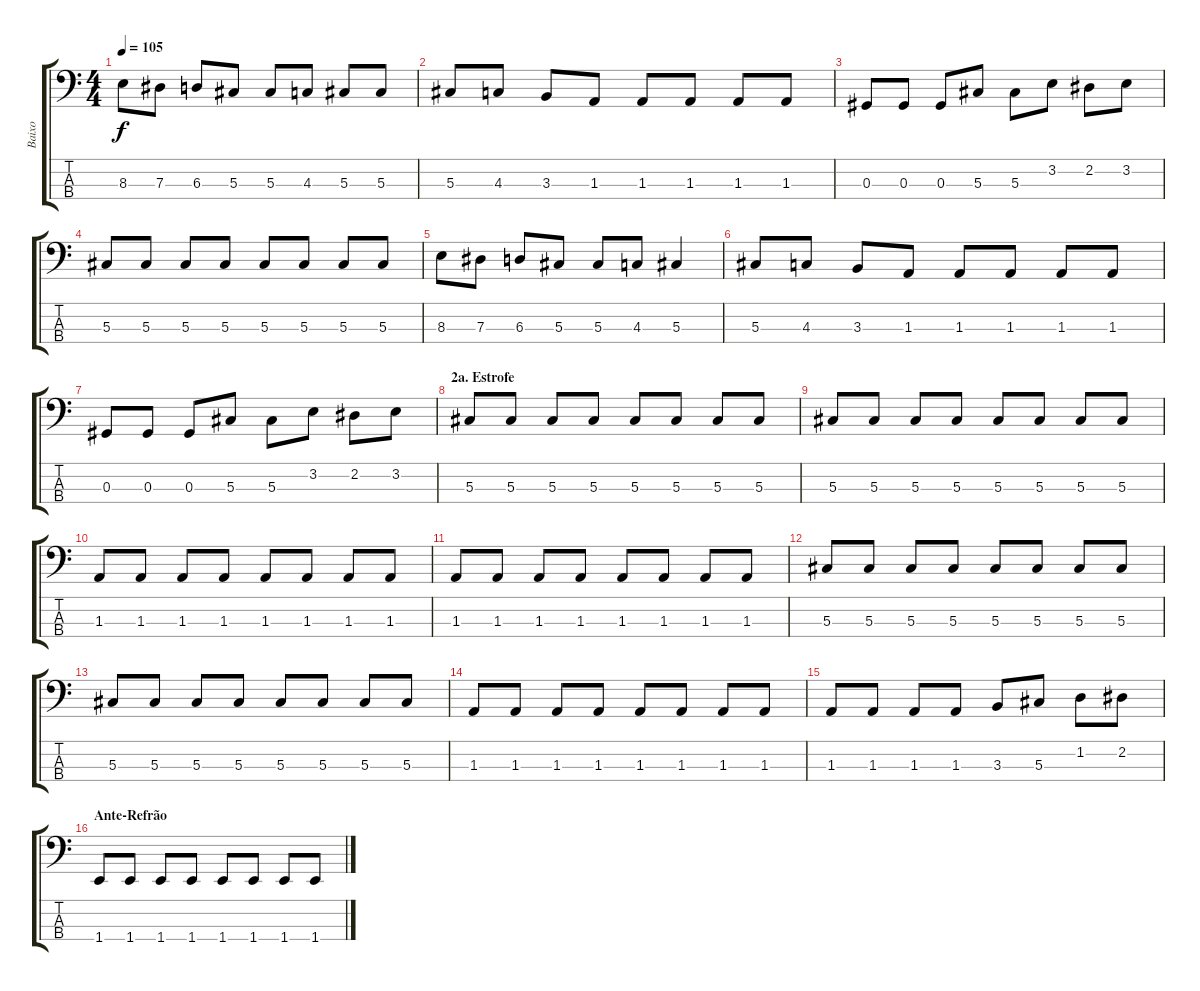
\track ("Baixo" "Baixo") {instrument electricbasspick}
\staff {score tabs}
\tuning (Gb2 Db2 Ab1 Eb1) {hide}
\ts (4 4)
\tempo 105
\clef f4
\ks c
8.3.8{dy f} 7.3.8 6.3.8 5.3.8 5.3.8 4.3.8 5.3.8 5.3.8 |
5.3.8 4.3.8 3.3.8 1.3.8 1.3.8 1.3.8 1.3.8 1.3.8 |
0.3.8 0.3.8 0.3.8 5.3.8 5.3.8 3.2.8 2.2.8 3.2.8 |
5.3.8 5.3.8 5.3.8 5.3.8 5.3.8 5.3.8 5.3.8 5.3.8 |
8.3.8 7.3.8 6.3.8 5.3.8 5.3.8 4.3.8 5.3.4 |
5.3.8 4.3.8 3.3.8 1.3.8 1.3.8 1.3.8 1.3.8 1.3.8 |
0.3.8 0.3.8 0.3.8 5.3.8 5.3.8 3.2.8 2.2.8 3.2.8 |
\section ("" "2a. Estrofe")
5.3.8 5.3.8 5.3.8 5.3.8 5.3.8 5.3.8 5.3.8 5.3.8 |
5.3.8 5.3.8 5.3.8 5.3.8 5.3.8 5.3.8 5.3.8 5.3.8 |
1.3.8 1.3.8 1.3.8 1.3.8 1.3.8 1.3.8 1.3.8 1.3.8 |
1.3.8 1.3.8 1.3.8 1.3.8 1.3.8 1.3.8 1.3.8 1.3.8 |
5.3.8 5.3.8 5.3.8 5.3.8 5.3.8 5.3.8 5.3.8 5.3.8 |
5.3.8 5.3.8 5.3.8 5.3.8 5.3.8 5.3.8 5.3.8 5.3.8 |
1.3.8 1.3.8 1.3.8 1.3.8 1.3.8 1.3.8 1.3.8 1.3.8 |
1.3.8 1.3.8 1.3.8 1.3.8 3.3.8 5.3.8 1.2.8 2.2.8 |
\section ("" "Ante-Refrão")
1.4.8 1.4.8 1.4.8 1.4.8 1.4.8 1.4.8 1.4.8 1.4.8
